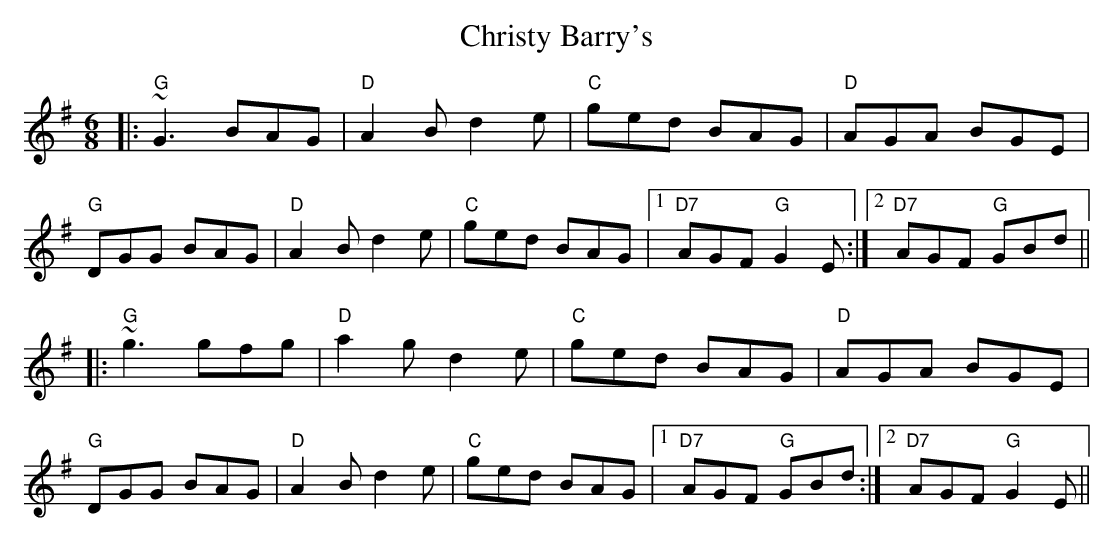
X:1
T: Christy Barry's
M: 6/8
L: 1/8
K: Gmaj
|:"G"~G3 BAG|"D"A2 B d2 e|"C"ged BAG|"D"AGA BGE|
"G"DGG BAG|"D"A2 B d2 e|"C"ged BAG|1 "D7"AGF "G"G2E:|2 "D7"AGF "G"GBd||
|:"G"~g3 gfg|"D"a2g d2 e|"C"ged BAG|"D"AGA BGE|
"G"DGG BAG|"D"A2 B d2 e|"C"ged BAG|1 "D7"AGF "G"GBd:|2 "D7"AGF "G"G2E||
